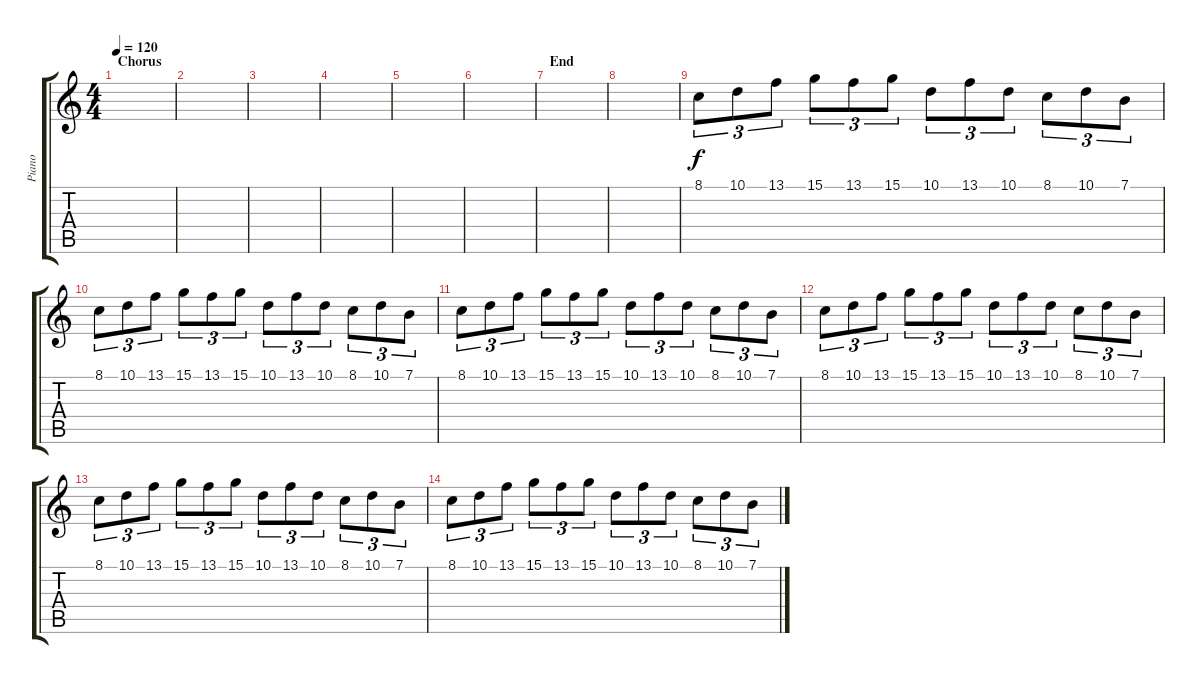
\track ("Piano" "Piano") {instrument brightacousticpiano}
\staff {score tabs}
\tuning (E4 B3 G3 D3 A2 E2) {hide}
\ts (4 4)
\section ("" "Chorus")
\tempo 120
\clef g2
\ks c
|
|
|
|
|
|
\section ("" "End")
|
|
8.1.8{tu (3 2)} 10.1.8{tu (3 2)} 13.1.8{tu (3 2)} 15.1.8{tu (3 2)} 13.1.8{tu (3 2)} 15.1.8{tu (3 2)} 10.1.8{tu (3 2)} 13.1.8{tu (3 2)} 10.1.8{tu (3 2)} 8.1.8{tu (3 2)} 10.1.8{tu (3 2)} 7.1.8{tu (3 2)} |
8.1.8{tu (3 2)} 10.1.8{tu (3 2)} 13.1.8{tu (3 2)} 15.1.8{tu (3 2)} 13.1.8{tu (3 2)} 15.1.8{tu (3 2)} 10.1.8{tu (3 2)} 13.1.8{tu (3 2)} 10.1.8{tu (3 2)} 8.1.8{tu (3 2)} 10.1.8{tu (3 2)} 7.1.8{tu (3 2)} |
8.1.8{tu (3 2)} 10.1.8{tu (3 2)} 13.1.8{tu (3 2)} 15.1.8{tu (3 2)} 13.1.8{tu (3 2)} 15.1.8{tu (3 2)} 10.1.8{tu (3 2)} 13.1.8{tu (3 2)} 10.1.8{tu (3 2)} 8.1.8{tu (3 2)} 10.1.8{tu (3 2)} 7.1.8{tu (3 2)} |
8.1.8{tu (3 2)} 10.1.8{tu (3 2)} 13.1.8{tu (3 2)} 15.1.8{tu (3 2)} 13.1.8{tu (3 2)} 15.1.8{tu (3 2)} 10.1.8{tu (3 2)} 13.1.8{tu (3 2)} 10.1.8{tu (3 2)} 8.1.8{tu (3 2)} 10.1.8{tu (3 2)} 7.1.8{tu (3 2)} |
8.1.8{tu (3 2)} 10.1.8{tu (3 2)} 13.1.8{tu (3 2)} 15.1.8{tu (3 2)} 13.1.8{tu (3 2)} 15.1.8{tu (3 2)} 10.1.8{tu (3 2)} 13.1.8{tu (3 2)} 10.1.8{tu (3 2)} 8.1.8{tu (3 2)} 10.1.8{tu (3 2)} 7.1.8{tu (3 2)} |
8.1.8{tu (3 2)} 10.1.8{tu (3 2)} 13.1.8{tu (3 2)} 15.1.8{tu (3 2)} 13.1.8{tu (3 2)} 15.1.8{tu (3 2)} 10.1.8{tu (3 2)} 13.1.8{tu (3 2)} 10.1.8{tu (3 2)} 8.1.8{tu (3 2)} 10.1.8{tu (3 2)} 7.1.8{tu (3 2)}
